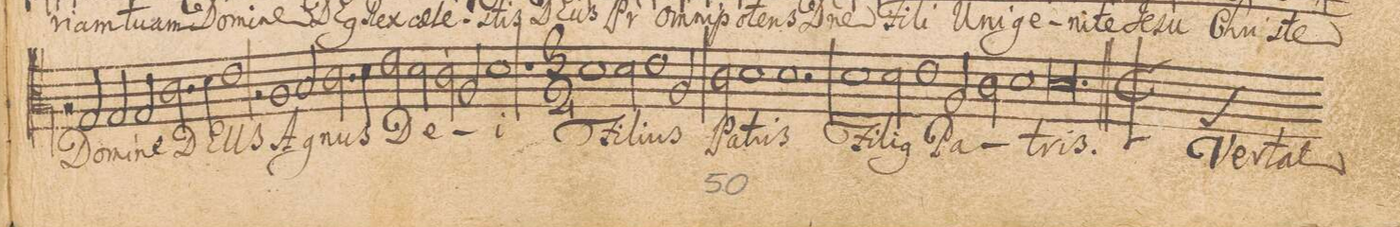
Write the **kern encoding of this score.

**kern	**text
*I"ALTVS.	*
*clefC3	*
*k[]	*
*met(c|)	*
*M2/1	*
2r	.
2G/	Do-
=48-	=48-
2G/	-mi-
2G/	-ne
2.c\	DE-
4d\	.
=49-	=49-
1e\	-US
2rA	.
1A/	A-
=50-	=50-
2B/	.
2.c\	.
4d\	-gnus
=51-	=51-
2e\	De-
2d\	.
2c\	.
2A/	.
=52-	=52-
1d\	-i
1r	.
=53-	=53-
*M3/2	*
1d\	Fi-
2d\	-li-
=54-	=54-
1e\	-us
2A/	.
=55-	=55-
2c\	Pa-
1d\	.
=56-	=56-
1.d\	-tris
=57-	=57-
1d\	Fi-
2d\	-li-
=58-	=58-
1e\	-(us)
2A/	.
=59-	=59-
2c\	Pa-
1d\	.
=60-	=60-
*custos:G	*
1.d\	-tris.
=61||	=61||
*M2/1	*
*met(c|)	*
*-	*-
